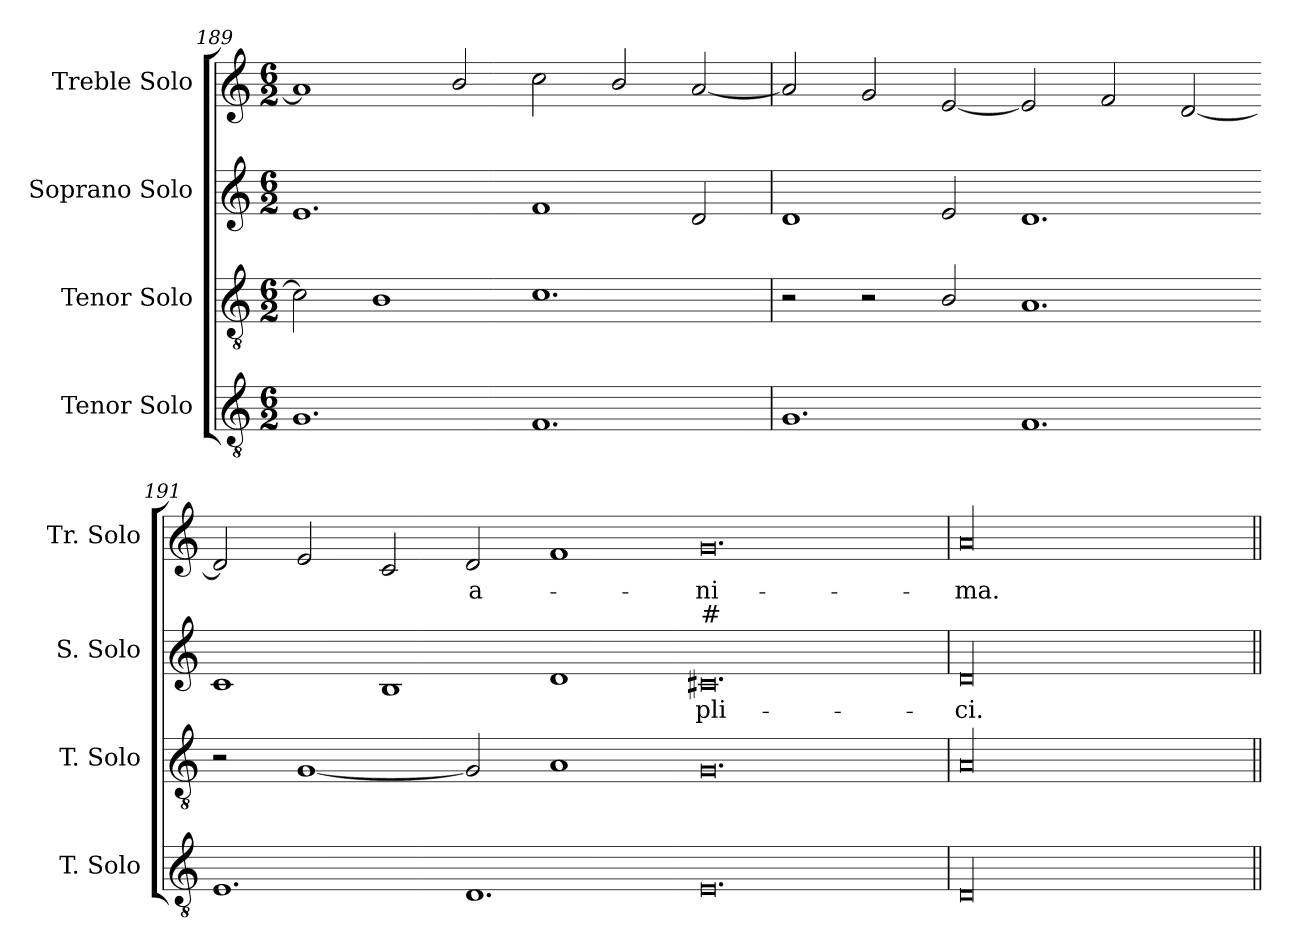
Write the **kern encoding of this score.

**kern	**kern	**kern	**text	**kern	**text
*part4	*part3	*part2	*part2	*part1	*part1
*staff4	*staff3	*staff2	*staff2	*staff1	*staff1
*I"Tenor Solo	*I"Tenor Solo	*I"Soprano Solo	*	*I"Treble Solo	*
*I'T. Solo	*I'T. Solo	*I'S. Solo	*	*I'Tr. Solo	*
*clefGv2	*clefGv2	*clefG2	*	*clefG2	*
*ITrd7c12	*ITrd7c12	*	*	*	*
*k[]	*k[]	*k[]	*	*k[]	*
*M6/2	*M6/2	*M6/2	*	*M6/2	*
=189	=189	=189	=189	=189	=189
1.GGi	2Ci\]	1.ei	.	1ai]	.
.	1BBi	.	.	.	.
.	.	.	.	2bi/	.
1.FFi	1.Ci	1fi	.	2cci\	.
.	.	.	.	2bi/	.
.	.	2di/	.	[<2ai/	.
=190	=190	=190	=190	=190	=190
1.GGi	2r	1di	.	2ai/]	.
.	2r	.	.	2gi/	.
.	2BBi/	2ei/	.	[<2ei/	.
1.FFi	1.AAi	1.di	.	2ei/]	.
.	.	.	.	2fi/	.
.	.	.	.	[<2di/	.
=191-	=191-	=191-	=191-	=191-	=191-
1.EEi	2r	1ci	.	2di/]	.
.	[<1GGi	.	.	2ei/	.
.	.	1Bi	.	2ci/	.
!	!	!	!	!	!LO:LY:b:color=#000000
1.DDi	2GGi/]	.	.	2di/	a-
.	1AAi	1di	.	1fi	.
=192-	=192-	=192-	=192-	=192-	=192-
!	!	!	!LO:LY:b:color=#000000	!	!
!	!	!LO:TX:a:t=#	!	!	!
!	!	!	!	!	!LO:LY:b:color=#000000
0.EEi	0.GGi	0.c#i	-pli-	0.gi	-ni-
=193	=193	=193	=193	=193	=193
!	!	!	!LO:LY:b:color=#000000	!	!
!	!	!	!	!	!LO:LY:b:color=#000000
00DDi	00AAi	00di	-ci.	00ai	-ma.
=||	=||	=||	=||	=||	=||
*-	*-	*-	*-	*-	*-
